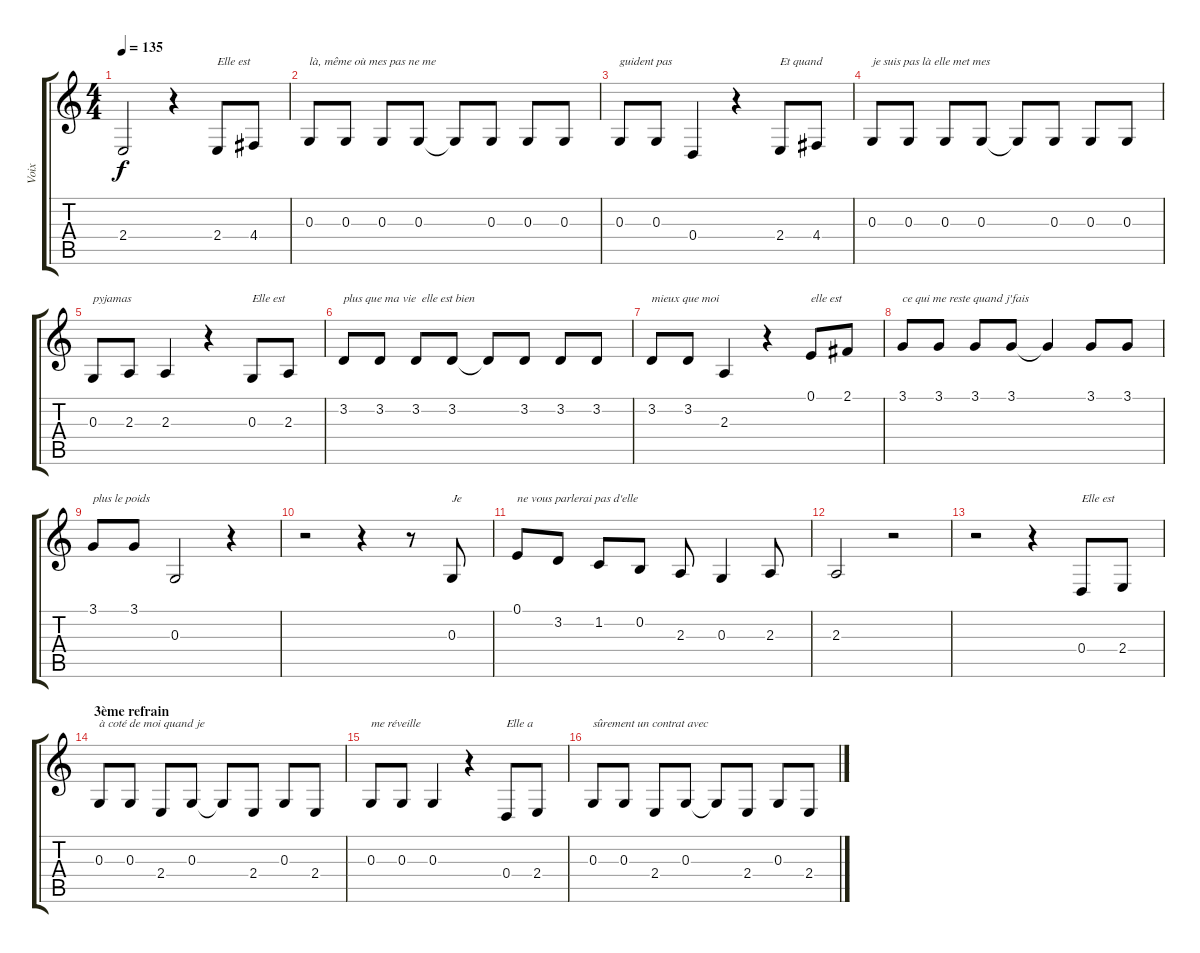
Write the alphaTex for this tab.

\track ("Voix" "Voix") {instrument bassoon}
\staff {score tabs}
\tuning (E4 B3 G3 D3 A2 E2) {hide}
\ts (4 4)
\tempo 135
\clef g2
\ks c
2.4{t}.2{dy f} r.4 2.4.8{txt "Elle est"} 4.4.8 |
0.3.8{txt "là, même où mes pas ne me "} 0.3.8 0.3.8 0.3.8 0.3{t}.8 0.3.8 0.3.8 0.3.8 |
0.3.8{txt "guident pas"} 0.3.8 0.4.4 r.4 2.4.8{txt "Et quand"} 4.4.8 |
0.3.8{txt "je suis pas là elle met mes"} 0.3.8 0.3.8 0.3.8 0.3{t}.8 0.3.8 0.3.8 0.3.8 |
0.3.8{txt "pyjamas"} 2.3.8 2.3.4 r.4 0.3.8{txt "Elle est"} 2.3.8 |
3.2.8{txt "plus que ma vie  elle est bien"} 3.2.8 3.2.8 3.2.8 3.2{t}.8 3.2.8 3.2.8 3.2.8 |
3.2.8{txt "mieux que moi"} 3.2.8 2.3.4 r.4 0.1.8{txt "elle est"} 2.1.8 |
3.1.8{txt "ce qui me reste quand j'fais"} 3.1.8 3.1.8 3.1.8 3.1{t}.4 3.1.8 3.1.8 |
3.1.8{txt "plus le poids"} 3.1.8 0.3.2 r.4 |
r.2 r.4 r.8 0.3.8{txt "Je"} |
0.1.8{txt "ne vous parlerai pas d'elle"} 3.2.8 1.2.8 0.2.8 2.3.8 0.3.4 2.3.8 |
2.3.2 r.2 |
r.2 r.4 0.4.8{txt "Elle est"} 2.4.8 |
\section ("" "3ème refrain")
0.3.8{txt "à coté de moi quand je"} 0.3.8 2.4.8 0.3.8 0.3{t}.8 2.4.8 0.3.8 2.4.8 |
0.3.8{txt "me réveille"} 0.3.8 0.3.4 r.4 0.4.8{txt "Elle a"} 2.4.8 |
0.3.8{txt "sûrement un contrat avec"} 0.3.8 2.4.8 0.3.8 0.3{t}.8 2.4.8 0.3.8 2.4.8
